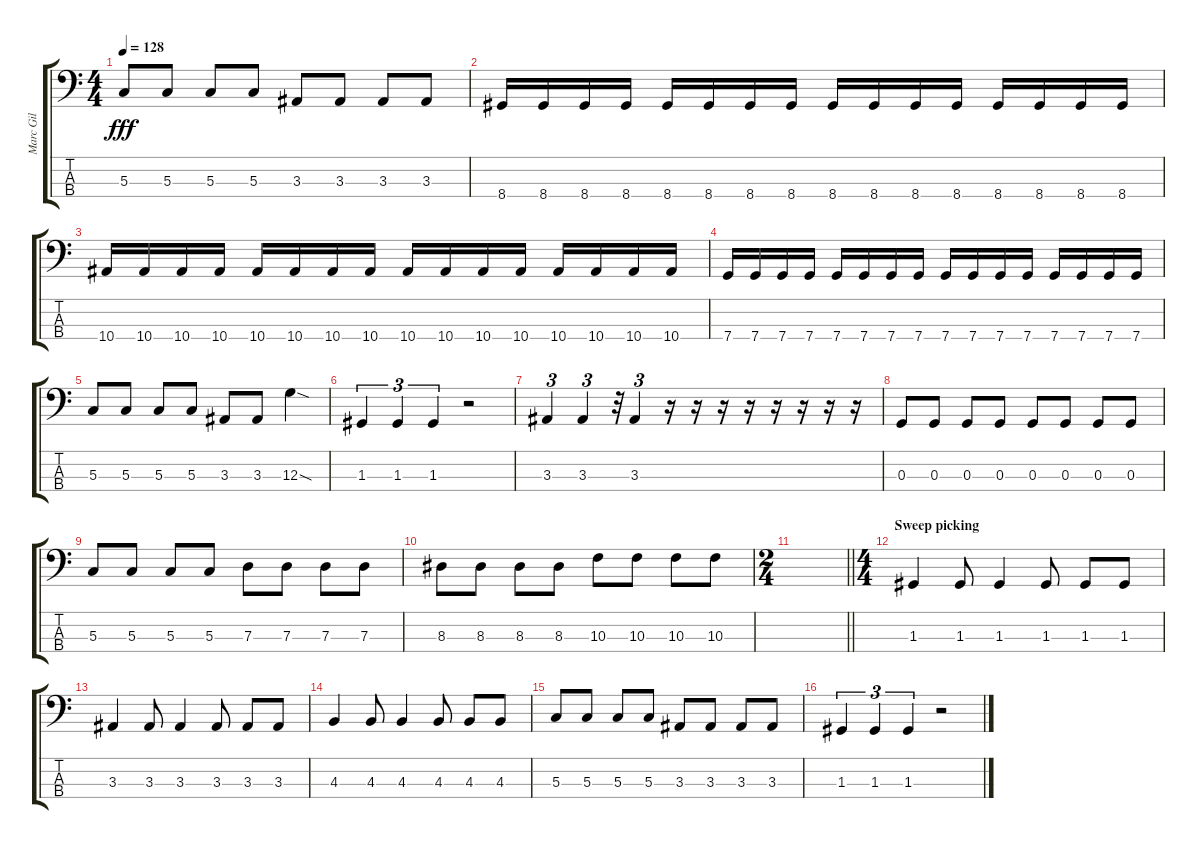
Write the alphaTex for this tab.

\track ("Marc Gil" "Marc Gil") {instrument electricbassfinger}
\staff {score tabs}
\tuning (F2 C2 G1 C1) {hide}
\ts (4 4)
\tempo 128
\clef f4
\ks c
5.3.8{dy fff} 5.3.8 5.3.8 5.3.8 3.3.8 3.3.8 3.3.8 3.3.8 |
8.4.16 8.4.16 8.4.16 8.4.16 8.4.16 8.4.16 8.4.16 8.4.16 8.4.16 8.4.16 8.4.16 8.4.16 8.4.16 8.4.16 8.4.16 8.4.16 |
10.4.16 10.4.16 10.4.16 10.4.16 10.4.16 10.4.16 10.4.16 10.4.16 10.4.16 10.4.16 10.4.16 10.4.16 10.4.16 10.4.16 10.4.16 10.4.16 |
7.4.16 7.4.16 7.4.16 7.4.16 7.4.16 7.4.16 7.4.16 7.4.16 7.4.16 7.4.16 7.4.16 7.4.16 7.4.16 7.4.16 7.4.16 7.4.16 |
5.3.8 5.3.8 5.3.8 5.3.8 3.3.8 3.3.8 12.3{sod}.4 |
1.3.4{tu (3 2)} 1.3.4{tu (3 2)} 1.3.4{tu (3 2)} r.2 |
3.3.4{tu (3 2)} 3.3.4{tu (3 2)} r.32{tu (3 2)} 3.3.4{tu (3 2)} r.16 r.16 r.16 r.16 r.16 r.16 r.16 r.16 |
0.3.8 0.3.8 0.3.8 0.3.8 0.3.8 0.3.8 0.3.8 0.3.8 |
5.3.8 5.3.8 5.3.8 5.3.8 7.3.8 7.3.8 7.3.8 7.3.8 |
8.3.8 8.3.8 8.3.8 8.3.8 10.3.8 10.3.8 10.3.8 10.3.8 |
\ts (2 4)
\barLineRight lightlight
|
\ts (4 4)
\section ("" "Sweep picking")
1.3.4 1.3.8 1.3.4 1.3.8 1.3.8 1.3.8 |
3.3.4 3.3.8 3.3.4 3.3.8 3.3.8 3.3.8 |
4.3.4 4.3.8 4.3.4 4.3.8 4.3.8 4.3.8 |
5.3.8 5.3.8 5.3.8 5.3.8 3.3.8 3.3.8 3.3.8 3.3.8 |
1.3.4{tu (3 2)} 1.3.4{tu (3 2)} 1.3.4{tu (3 2)} r.2
